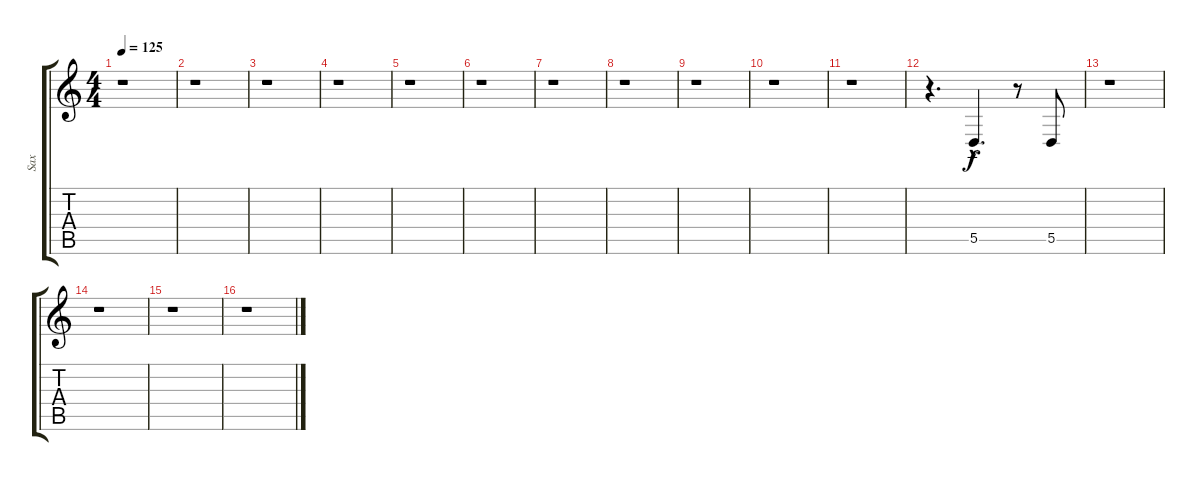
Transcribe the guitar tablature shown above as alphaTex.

\track ("Sax" "Sax") {instrument altosax}
\staff {score tabs}
\tuning (E4 B3 G3 D3 A2 E2) {hide}
\ts (4 4)
\tempo 125
\clef g2
\ks c
r.1{dy f} |
r.1 |
r.1 |
r.1 |
r.1 |
r.1 |
r.1 |
r.1 |
r.1 |
r.1 |
r.1 |
r.4{d} 5.5{hac}.4{d} r.8 5.5.8 |
r.1 |
r.1 |
r.1 |
r.1
